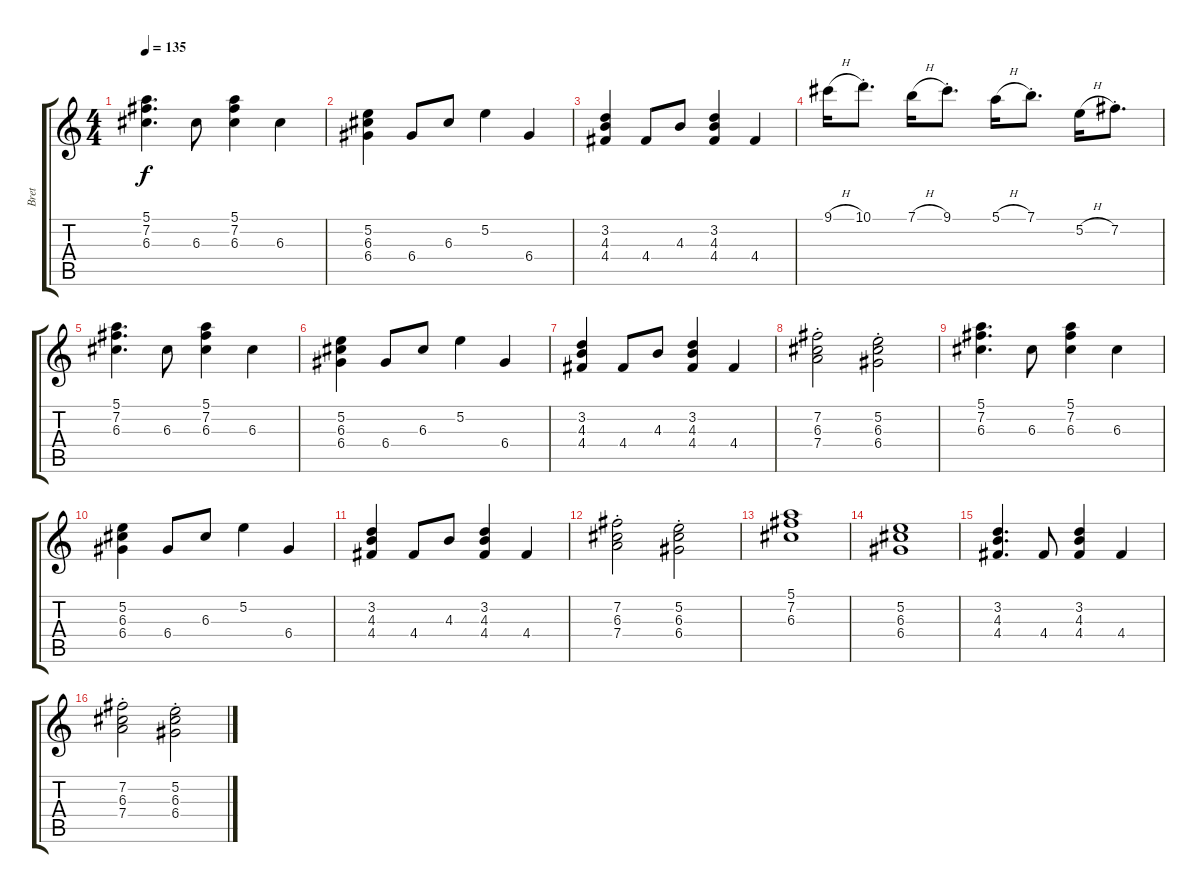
\track ("Bret" "Bret") {instrument acousticguitarnylon}
\staff {score tabs}
\tuning (E4 B3 G3 D3 A2 E2) {hide}
\ts (4 4)
\tempo 135
\clef g2
\ks c
(5.1 7.2 6.3).4{d dy f} 6.3.8 (5.1 7.2 6.3).4 6.3.4 |
(5.2 6.3 6.4).4 6.4.8 6.3.8 5.2.4 6.4.4 |
(3.2 4.3 4.4).4 4.4.8 4.3.8 (3.2 4.3 4.4).4 4.4.4 |
9.1{h}.16 10.1{st}.8{d} 7.1{h}.16 9.1{st}.8{d} 5.1{h}.16 7.1{st}.8{d} 5.2{h}.16 7.2{st}.8{d} |
(5.1 7.2 6.3).4{d} 6.3.8 (5.1 7.2 6.3).4 6.3.4 |
(5.2 6.3 6.4).4 6.4.8 6.3.8 5.2.4 6.4.4 |
(3.2 4.3 4.4).4 4.4.8 4.3.8 (3.2 4.3 4.4).4 4.4.4 |
(7.2{st} 6.3{st} 7.4{st}).2 (5.2{st} 6.3{st} 6.4{st}).2 |
(5.1 7.2 6.3).4{d} 6.3.8 (5.1 7.2 6.3).4 6.3.4 |
(5.2 6.3 6.4).4 6.4.8 6.3.8 5.2.4 6.4.4 |
(3.2 4.3 4.4).4 4.4.8 4.3.8 (3.2 4.3 4.4).4 4.4.4 |
(7.2{st} 6.3{st} 7.4{st}).2 (5.2{st} 6.3{st} 6.4{st}).2 |
(5.1 7.2 6.3).1 |
(5.2 6.3 6.4).1 |
(3.2 4.3 4.4).4{d} 4.4.8 (3.2 4.3 4.4).4 4.4.4 |
(7.2{st} 6.3{st} 7.4{st}).2 (5.2{st} 6.3{st} 6.4{st}).2
